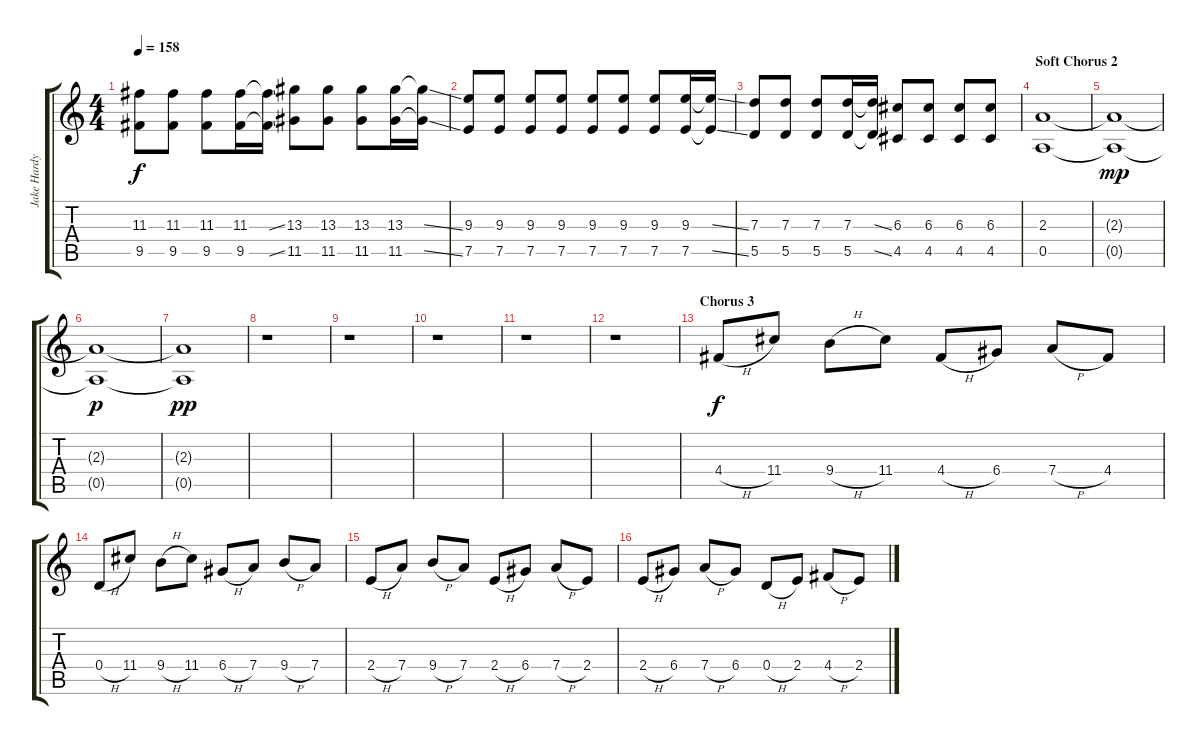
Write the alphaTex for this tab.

\track ("Jake Hardy" "Jake Hardy") {instrument overdrivenguitar}
\staff {score tabs}
\tuning (E4 B3 G3 D3 A2 D2) {hide}
\ts (4 4)
\tempo 158
\clef g2
\ks c
(11.3 9.5).8{dy f} (11.3 9.5).8 (11.3 9.5).8 (11.3 9.5).16 (11.3{ss t} 9.5{ss t}).16 (13.3 11.5).8 (13.3 11.5).8 (13.3 11.5).8 (13.3 11.5).16 (13.3{ss t} 11.5{ss t}).16 |
(9.3 7.5).8 (9.3 7.5).8 (9.3 7.5).8 (9.3 7.5).8 (9.3 7.5).8 (9.3 7.5).8 (9.3 7.5).8 (9.3 7.5).16 (9.3{ss t} 7.5{ss t}).16 |
(7.3 5.5).8 (7.3 5.5).8 (7.3 5.5).8 (7.3 5.5).16 (7.3{ss t} 5.5{ss t}).16 (6.3 4.5).8 (6.3 4.5).8 (6.3 4.5).8 (6.3 4.5).8 |
\section ("" "Soft Chorus 2")
(2.3 0.5).1 |
(2.3{t} 0.5{t}).1{dy mp} |
(2.3{t} 0.5{t}).1{dy p} |
(2.3{t} 0.5{t}).1{dy pp} |
r.1 |
r.1 |
r.1 |
r.1 |
r.1 |
\section ("" "Chorus 3")
4.4{h}.8{dy f} 11.4.8 9.4{h}.8 11.4.8 4.4{h}.8 6.4.8 7.4{h}.8 4.4.8 |
0.4{h}.8 11.4.8 9.4{h}.8 11.4.8 6.4{h}.8 7.4.8 9.4{h}.8 7.4.8 |
2.4{h}.8 7.4.8 9.4{h}.8 7.4.8 2.4{h}.8 6.4.8 7.4{h}.8 2.4.8 |
2.4{h}.8 6.4.8 7.4{h}.8 6.4.8 0.4{h}.8 2.4.8 4.4{h}.8 2.4.8
